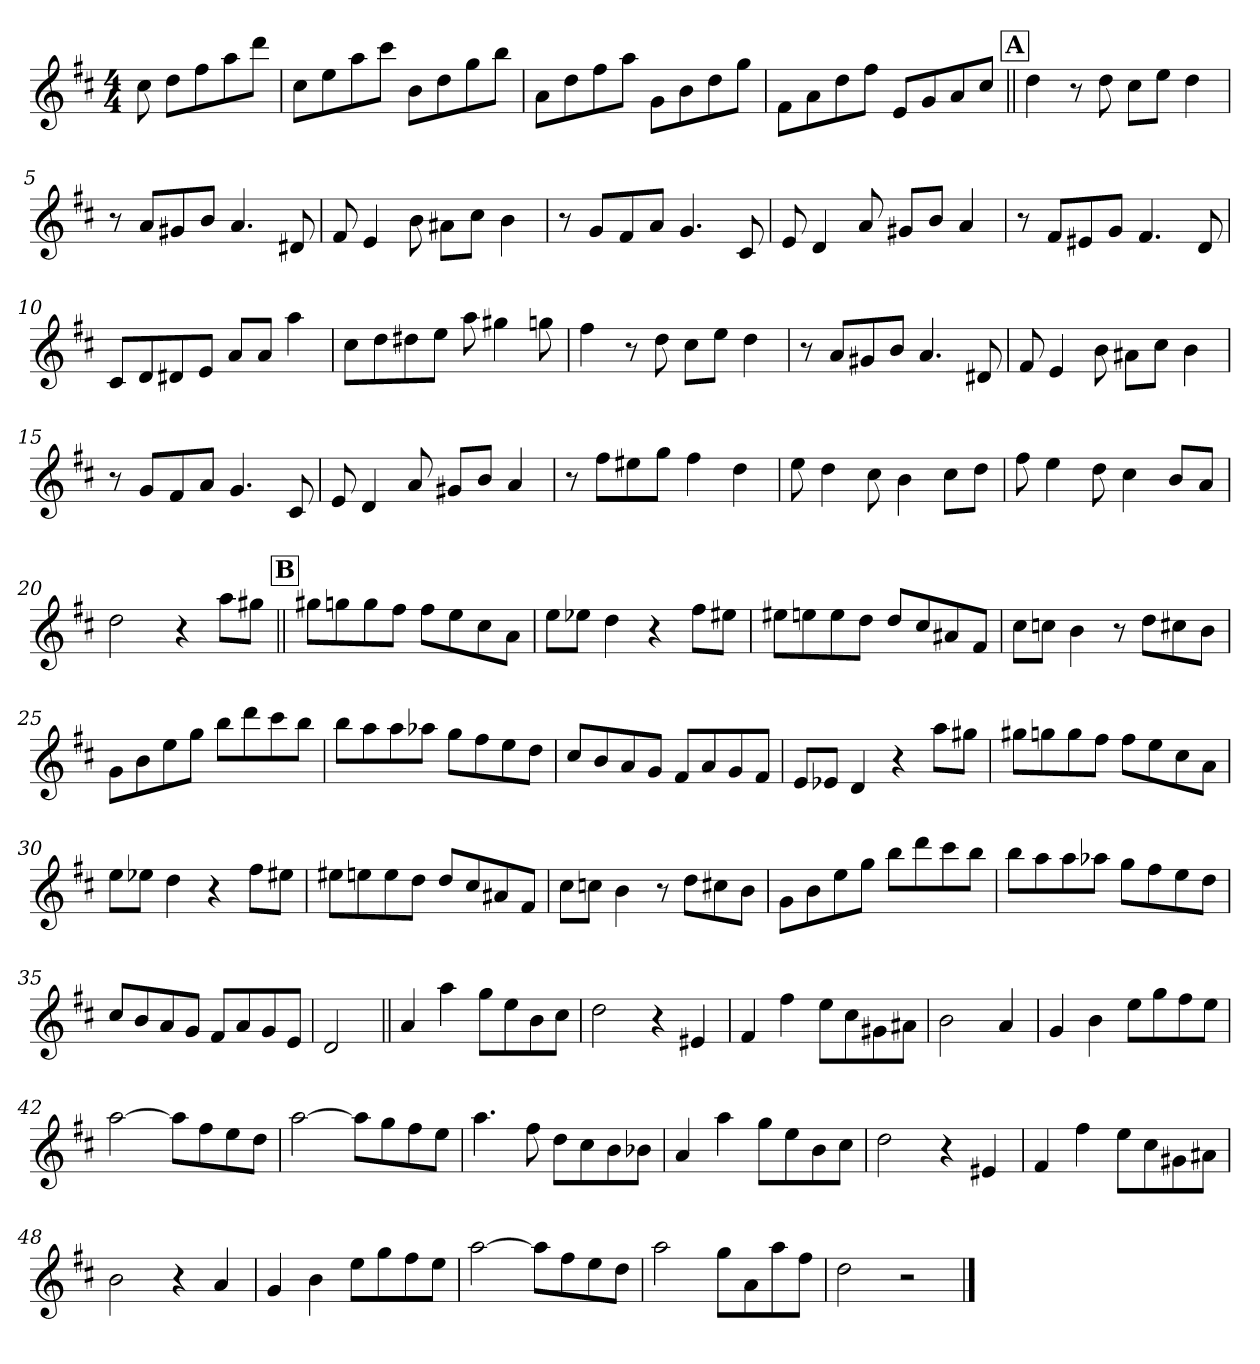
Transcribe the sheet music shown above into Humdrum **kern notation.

**kern
*part1
*staff1
*clefG2
*k[f#c#]
*D:
*M4/4
=
8cc#\
8dd\L
8ff#\
8aa\
8ddd\J
=1
8cc#\L
8ee\
8aa\
8ccc#\J
8b\L
8dd\
8gg\
8bb\J
=2
8a\L
8dd\
8ff#\
8aa\J
8g\L
8b\
8dd\
8gg\J
=3
8f#\L
8a\
8dd\
8ff#\J
8e/L
8g/
8a/
8cc#/J
!!LO:LB:g=z
!!LO:REH:place=s1:a:B:fs=11:t=A
=4||
4dd\
8r
8dd\
8cc#\L
8ee\J
4dd\
=5
8r
8a/L
8g#X/
8b/J
4.a/
8d#X/
=6
8f#/
4e/
8b\
8a#X\L
8cc#\J
4b\
=7
8r
8g/L
8f#/
8a/J
4.g/
8c#/
=8
8e/
4d/
8a/
8g#X/L
8b/J
4a/
!!LO:LB:g=z
=9
8r
8f#/L
8e#X/
8g/J
4.f#/
8d/
=10
8c#/L
8d/
8d#X/
8e/J
8a/L
8a/J
4aa\
=11
8cc#\L
8dd\
8dd#X\
8ee\J
8aa\
4gg#X\
8ggn\
=12
4ff#\
8r
8dd\
8cc#\L
8ee\J
4dd\
=13
8r
8a/L
8g#X/
8b/J
4.a/
8d#X/
=14
8f#/
4e/
8b\
8a#X\L
8cc#\J
4b\
!!LO:LB:g=z
=15
8r
8g/L
8f#/
8a/J
4.g/
8c#/
=16
8e/
4d/
8a/
8g#X/L
8b/J
4a/
=17
8r
8ff#\L
8ee#X\
8gg\J
4ff#\
4dd\
=18
8ee\
4dd\
8cc#\
4b\
8cc#\L
8dd\J
=19
8ff#\
4ee\
8dd\
4cc#\
8b/L
8a/J
=20
2dd\
4r
8aa\L
8gg#X\J
!!LO:LB:g=z
!!LO:REH:place=s1:a:B:fs=11:t=B
=21||
8gg#X\L
8ggn\
8gg\
8ff#\J
8ff#\L
8ee\
8cc#\
8a\J
=22
8ee\L
8ee-X\J
4dd\
4r
8ff#\L
8ee#X\J
=23
8ee#X\L
8een\
8ee\
8dd\J
8dd/L
8cc#/
8a#X/
8f#/J
=24
8cc#\L
8ccn\J
4b\
8r
8dd\L
8cc#X\
8b\J
!!LO:LB:g=z
=25
8g\L
8b\
8ee\
8gg\J
8bb\L
8ddd\
8ccc#\
8bb\J
=26
8bb\L
8aa\
8aa\
8aa-X\J
8gg\L
8ff#\
8ee\
8dd\J
=27
8cc#/L
8b/
8a/
8g/J
8f#/L
8a/
8g/
8f#/J
=28
8e/L
8e-X/J
4d/
4r
8aa\L
8gg#X\J
!!LO:LB:g=z
=29
8gg#X\L
8ggn\
8gg\
8ff#\J
8ff#\L
8ee\
8cc#\
8a\J
=30
8ee\L
8ee-X\J
4dd\
4r
8ff#\L
8ee#X\J
=31
8ee#X\L
8een\
8ee\
8dd\J
8dd/L
8cc#/
8a#X/
8f#/J
=32
8cc#\L
8ccn\J
4b\
8r
8dd\L
8cc#X\
8b\J
!!LO:LB:g=z
=33
8g\L
8b\
8ee\
8gg\J
8bb\L
8ddd\
8ccc#\
8bb\J
=34
8bb\L
8aa\
8aa\
8aa-X\J
8gg\L
8ff#\
8ee\
8dd\J
=35
8cc#/L
8b/
8a/
8g/J
8f#/L
8a/
8g/
8e/J
=36
2d/
!!LO:LB:g=z
=37||
4a/
4aa\
8gg\L
8ee\
8b\
8cc#\J
=38
2dd\
4r
4e#X/
=39
4f#/
4ff#\
8ee\L
8cc#\
8g#X\
8a#X\J
=40
2b\
4a/
=41
4g/
4b\
8ee\L
8gg\
8ff#\
8ee\J
!!LO:LB:g=z
=42
[2aa\
8aa\L]
8ff#\
8ee\
8dd\J
=43
[2aa\
8aa\L]
8gg\
8ff#\
8ee\J
=44
4.aa\
8ff#\
8dd\L
8cc#\
8b\
8b-X\J
=45
4a/
4aa\
8gg\L
8ee\
8b\
8cc#\J
=46
2dd\
4r
4e#X/
=47
4f#/
4ff#\
8ee\L
8cc#\
8g#X\
8a#X\J
!!LO:LB:g=z
=48
2b\
4r
4a/
=49
4g/
4b\
8ee\L
8gg\
8ff#\
8ee\J
=50
[2aa\
8aa\L]
8ff#\
8ee\
8dd\J
=51
2aa\
8gg\L
8a\
8aa\
8ff#\J
=52
2dd\
2r
==
*-
